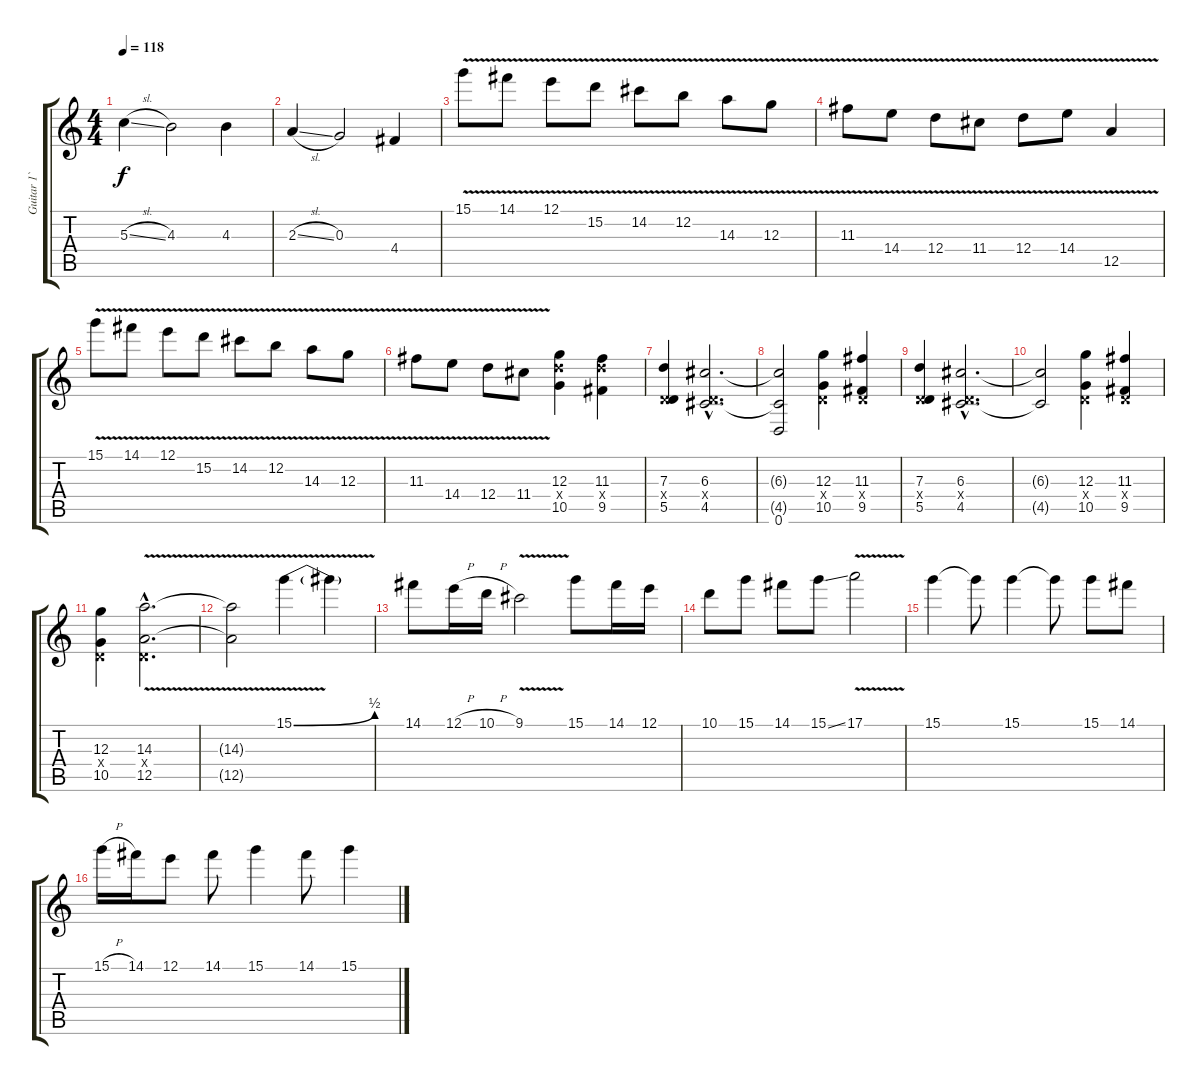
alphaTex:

\track ("Guitar 1`" "Guitar 1`") {instrument distortionguitar}
\staff {score tabs}
\tuning (E4 B3 G3 D3 A2 D2) {hide}
\ts (4 4)
\tempo 118
\clef g2
\ks c
5.3{sl}.4{dy f} 4.3.2 4.3.4 |
2.3{sl}.4 0.3.2 4.4.4 |
15.1{v}.8 14.1{v}.8 12.1{v}.8 15.2{v}.8 14.2{v}.8 12.2{v}.8 14.3{v}.8 12.3{v}.8 |
11.3{v}.8 14.4{v}.8 12.4{v}.8 11.4{v}.8 12.4{v}.8 14.4{v}.8 12.5{v}.4 |
15.1{v}.8 14.1{v}.8 12.1{v}.8 15.2{v}.8 14.2{v}.8 12.2{v}.8 14.3{v}.8 12.3{v}.8 |
11.3{v}.8 14.4{v}.8 12.4{v}.8 11.4{v}.8 (12.3 12.4{x} 10.5).4 (11.3 12.4{x} 9.5).4 |
(7.3 0.4{x} 5.5).4 (6.3{hac} 0.4{hac x} 4.5{hac}).2{d} |
(6.3{t} 4.5{t} 0.6).2 (12.3 0.4{x} 10.5).4 (11.3 0.4{x} 9.5).4 |
(7.3 0.4{x} 5.5).4 (6.3{hac} 0.4{hac x} 4.5{hac}).2{d} |
(6.3{t} 4.5{t}).2 (12.3 0.4{x} 10.5).4 (11.3 0.4{x} 9.5).4 |
(12.3 0.4{x} 10.5).4 (14.3{v hac} 0.4{hac x} 12.5{v hac}).2{d} |
(14.3{t} 12.5{t}).2 15.1{be (bend 0 0 60 2) v}.4 15.1{t}.4 |
14.1.8 12.1{h}.16 10.1{h}.16 9.1{v}.2 15.1.8 14.1.16 12.1.16 |
10.1.8 15.1.8 14.1.8 15.1{ss}.8 17.1{v}.2 |
15.1.4 15.1{t}.8 15.1.4 15.1{t}.8 15.1.8 14.1.8 |
15.1{h}.16 14.1.16 12.1.8 14.1.8 15.1.4 14.1.8 15.1{ss}.4
